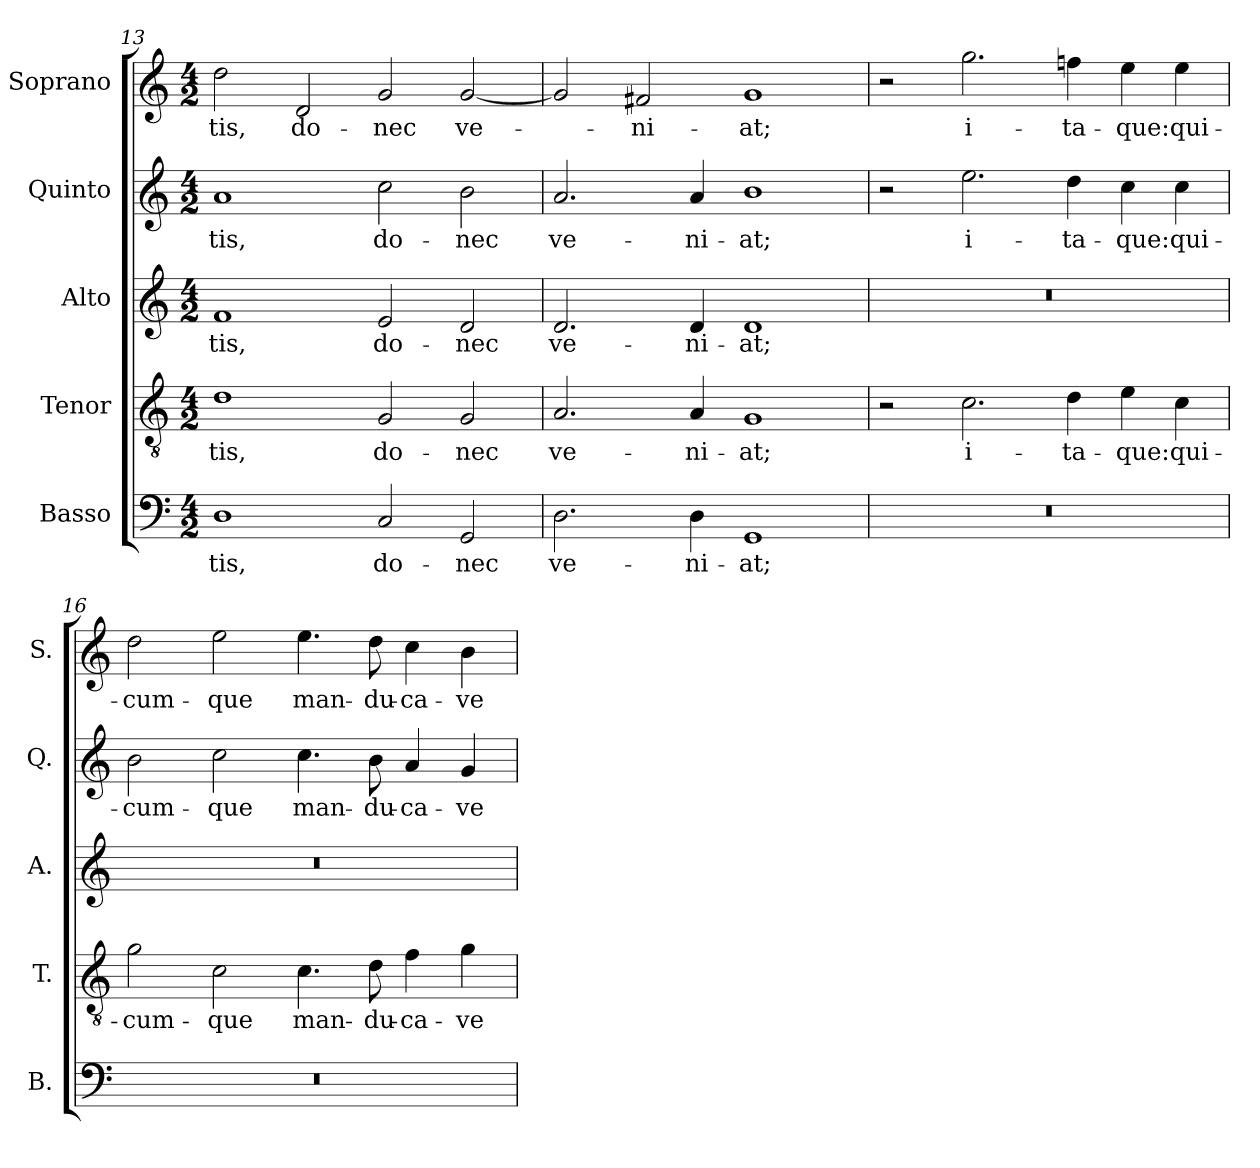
**kern	**text	**kern	**text	**kern	**text	**kern	**text	**kern	**text
*part5	*part5	*part4	*part4	*part3	*part3	*part2	*part2	*part1	*part1
*staff5	*staff5	*staff4	*staff4	*staff3	*staff3	*staff2	*staff2	*staff1	*staff1
*I"Basso	*	*I"Tenor	*	*I"Alto	*	*I"Quinto	*	*I"Soprano	*
*I'B.	*	*I'T.	*	*I'A.	*	*I'Q.	*	*I'S.	*
*clefF4	*	*clefGv2	*	*clefG2	*	*clefG2	*	*clefG2	*
*	*	*ITrd7c12	*	*	*	*	*	*	*
*k[]	*	*k[]	*	*k[]	*	*k[]	*	*k[]	*
*C:	*	*C:	*	*C:	*	*C:	*	*C:	*
*M4/2	*	*M4/2	*	*M4/2	*	*M4/2	*	*M4/2	*
=13	=13	=13	=13	=13	=13	=13	=13	=13	=13
!	!LO:LY:b:color=#000000	!	!	!	!	!	!	!	!
!	!	!	!LO:LY:b:color=#000000	!	!	!	!	!	!
!	!	!	!	!	!LO:LY:b:color=#000000	!	!	!	!
!	!	!	!	!	!	!	!LO:LY:b:color=#000000	!	!
!	!	!	!	!	!	!	!	!	!LO:LY:b:color=#000000
1Di	-tis,	1Di	-tis,	1fi	-tis,	1ai	-tis,	2ddi\	-tis,
!	!	!	!	!	!	!	!	!	!LO:LY:b:color=#000000
.	.	.	.	.	.	.	.	2di/	do-
!	!LO:LY:b:color=#000000	!	!	!	!	!	!	!	!
!	!	!	!LO:LY:b:color=#000000	!	!	!	!	!	!
!	!	!	!	!	!LO:LY:b:color=#000000	!	!	!	!
!	!	!	!	!	!	!	!LO:LY:b:color=#000000	!	!
!	!	!	!	!	!	!	!	!	!LO:LY:b:color=#000000
2Ci/	do-	2GGi/	do-	2ei/	do-	2cci\	do-	2gi/	-nec
!	!LO:LY:b:color=#000000	!	!	!	!	!	!	!	!
!	!	!	!LO:LY:b:color=#000000	!	!	!	!	!	!
!	!	!	!	!	!LO:LY:b:color=#000000	!	!	!	!
!	!	!	!	!	!	!	!LO:LY:b:color=#000000	!	!
!	!	!	!	!	!	!	!	!	!LO:LY:b:color=#000000
2GGi/	-nec	2GGi/	-nec	2di/	-nec	2bi\	-nec	[2gi/	ve-
=14	=14	=14	=14	=14	=14	=14	=14	=14	=14
!	!LO:LY:b:color=#000000	!	!	!	!	!	!	!	!
!	!	!	!LO:LY:b:color=#000000	!	!	!	!	!	!
!	!	!	!	!	!LO:LY:b:color=#000000	!	!	!	!
!	!	!	!	!	!	!	!LO:LY:b:color=#000000	!	!
2.Di\	ve-	2.AAi/	ve-	2.di/	ve-	2.ai/	ve-	2gi/]	.
!	!	!	!	!	!	!	!	!	!LO:LY:b:color=#000000
.	.	.	.	.	.	.	.	2f#Xi/	-ni-
!	!LO:LY:b:color=#000000	!	!	!	!	!	!	!	!
!	!	!	!LO:LY:b:color=#000000	!	!	!	!	!	!
!	!	!	!	!	!LO:LY:b:color=#000000	!	!	!	!
!	!	!	!	!	!	!	!LO:LY:b:color=#000000	!	!
4Di\	-ni-	4AAi/	-ni-	4di/	-ni-	4ai/	-ni-	.	.
!	!LO:LY:b:color=#000000	!	!	!	!	!	!	!	!
!	!	!	!LO:LY:b:color=#000000	!	!	!	!	!	!
!	!	!	!	!	!LO:LY:b:color=#000000	!	!	!	!
!	!	!	!	!	!	!	!LO:LY:b:color=#000000	!	!
!	!	!	!	!	!	!	!	!	!LO:LY:b:color=#000000
1GGi	-at;	1GGi	-at;	1di	-at;	1bi	-at;	1gi	-at;
=15	=15	=15	=15	=15	=15	=15	=15	=15	=15
!LO:N:vis=1	!	!	!	!LO:N:vis=1	!	!	!	!	!
0r	.	2r	.	0r	.	2r	.	2r	.
!	!	!	!LO:LY:b:color=#000000	!	!	!	!	!	!
!	!	!	!	!	!	!	!LO:LY:b:color=#000000	!	!
!	!	!	!	!	!	!	!	!	!LO:LY:b:color=#000000
.	.	2.Ci\	i-	.	.	2.eei\	i-	2.ggi\	i-
!	!	!	!LO:LY:b:color=#000000	!	!	!	!	!	!
!	!	!	!	!	!	!	!LO:LY:b:color=#000000	!	!
!	!	!	!	!	!	!	!	!	!LO:LY:b:color=#000000
.	.	4Di\	-ta-	.	.	4ddi\	-ta-	4ffni\	-ta-
!	!	!	!LO:LY:b:color=#000000	!	!	!	!	!	!
!	!	!	!	!	!	!	!LO:LY:b:color=#000000	!	!
!	!	!	!	!	!	!	!	!	!LO:LY:b:color=#000000
.	.	4Ei\	-que:	.	.	4cci\	-que:	4eei\	-que:
!	!	!	!LO:LY:b:color=#000000	!	!	!	!	!	!
!	!	!	!	!	!	!	!LO:LY:b:color=#000000	!	!
!	!	!	!	!	!	!	!	!	!LO:LY:b:color=#000000
.	.	4Ci\	qui-	.	.	4cci\	qui-	4eei\	qui-
=16	=16	=16	=16	=16	=16	=16	=16	=16	=16
!LO:N:vis=1	!	!	!	!	!	!	!	!	!
!	!	!	!LO:LY:b:color=#000000	!LO:N:vis=1	!	!	!	!	!
!	!	!	!	!	!	!	!LO:LY:b:color=#000000	!	!
!	!	!	!	!	!	!	!	!	!LO:LY:b:color=#000000
0r	.	2Gi\	-cum-	0r	.	2bi\	-cum-	2ddi\	-cum-
!	!	!	!LO:LY:b:color=#000000	!	!	!	!	!	!
!	!	!	!	!	!	!	!LO:LY:b:color=#000000	!	!
!	!	!	!	!	!	!	!	!	!LO:LY:b:color=#000000
.	.	2Ci\	-que	.	.	2cci\	-que	2eei\	-que
!	!	!	!LO:LY:b:color=#000000	!	!	!	!	!	!
!	!	!	!	!	!	!	!LO:LY:b:color=#000000	!	!
!	!	!	!	!	!	!	!	!	!LO:LY:b:color=#000000
.	.	4.Ci\	man-	.	.	4.cci\	man-	4.eei\	man-
!	!	!	!LO:LY:b:color=#000000	!	!	!	!	!	!
!	!	!	!	!	!	!	!LO:LY:b:color=#000000	!	!
!	!	!	!	!	!	!	!	!	!LO:LY:b:color=#000000
.	.	8Di\	-du-	.	.	8bi\	-du-	8ddi\	-du-
!	!	!	!LO:LY:b:color=#000000	!	!	!	!	!	!
!	!	!	!	!	!	!	!LO:LY:b:color=#000000	!	!
!	!	!	!	!	!	!	!	!	!LO:LY:b:color=#000000
.	.	4Fi\	-ca-	.	.	4ai/	-ca-	4cci\	-ca-
!	!	!	!LO:LY:b:color=#000000	!	!	!	!	!	!
!	!	!	!	!	!	!	!LO:LY:b:color=#000000	!	!
!	!	!	!	!	!	!	!	!	!LO:LY:b:color=#000000
.	.	4Gi\	-ve-	.	.	4gi/	-ve-	4bi\	-ve-
=	=	=	=	=	=	=	=	=	=
*-	*-	*-	*-	*-	*-	*-	*-	*-	*-
